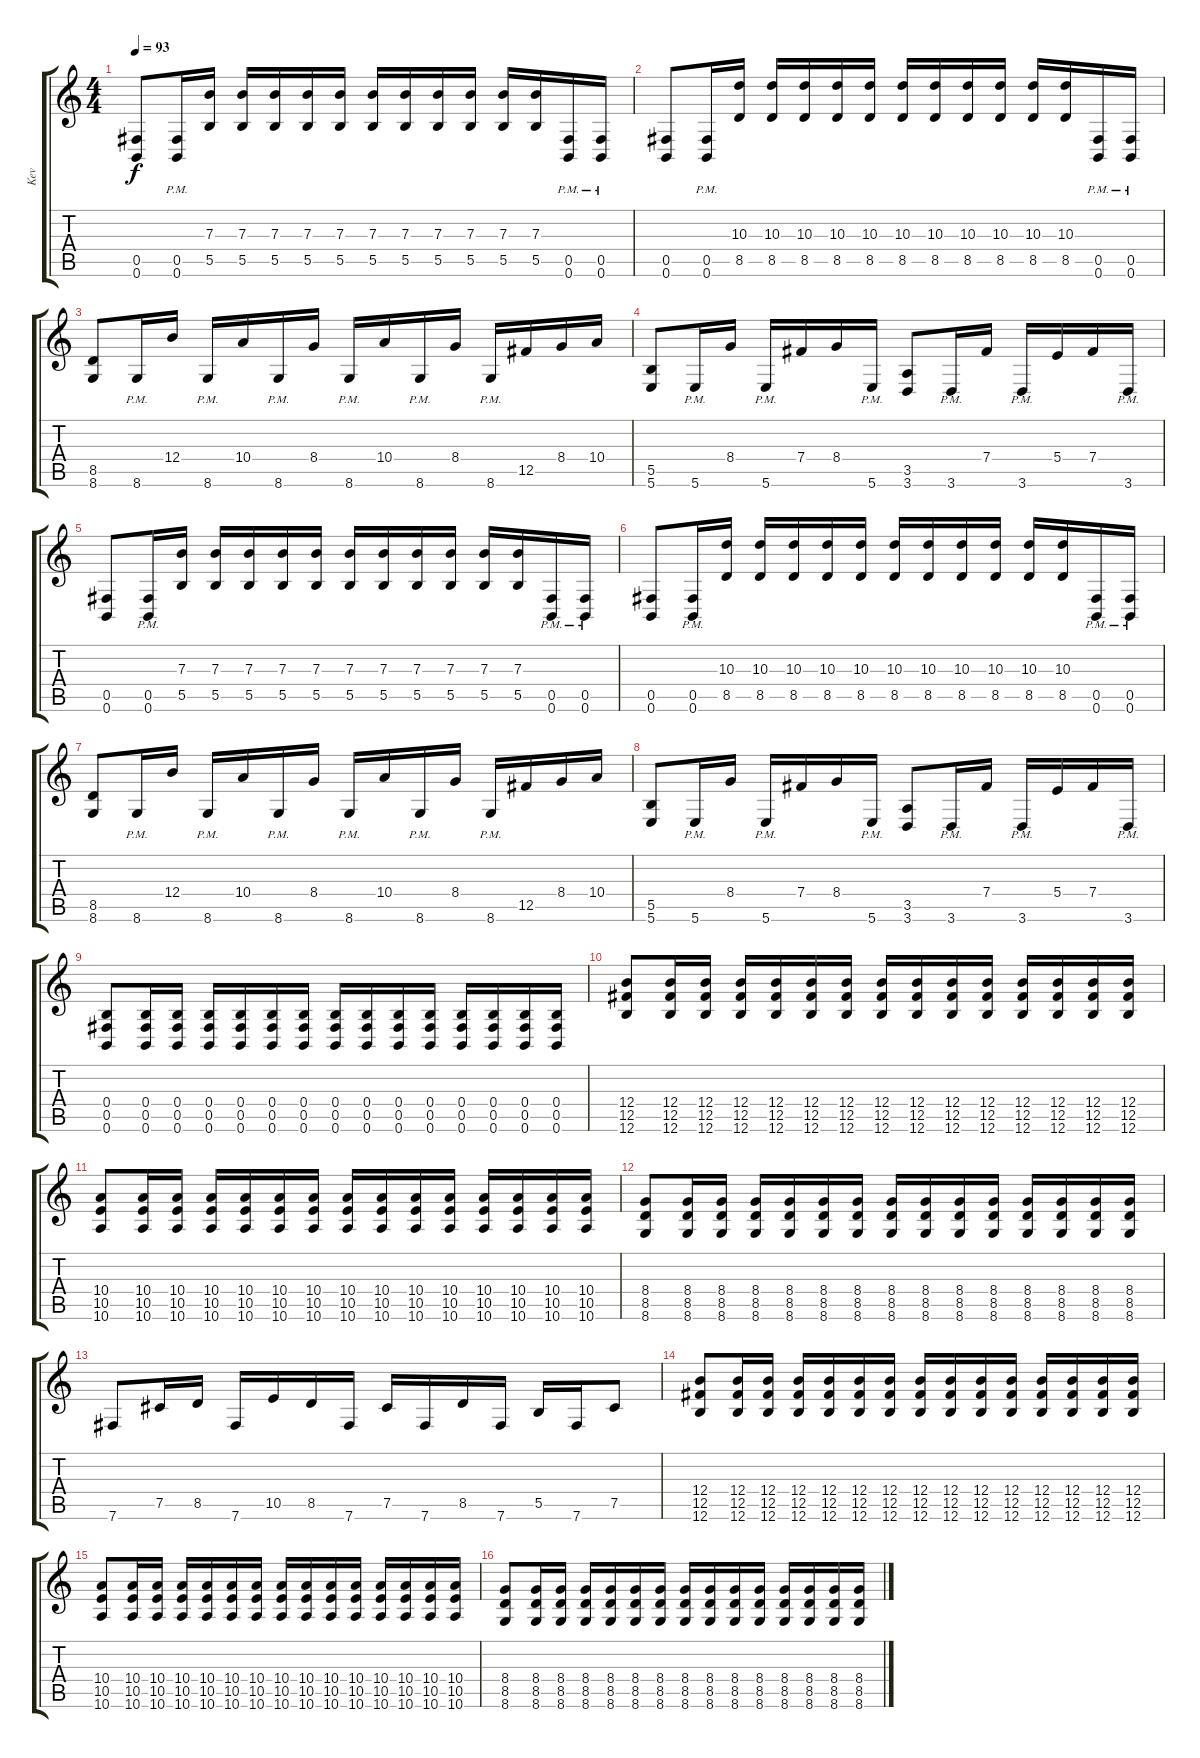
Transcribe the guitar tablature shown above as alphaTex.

\track ("Kev" "Kev") {instrument distortionguitar}
\staff {score tabs}
\tuning (Db4 Ab3 E3 B2 Gb2 B1) {hide}
\ts (4 4)
\tempo 93
\clef g2
\ks c
(0.5 0.6).8{dy f} (0.5{pm} 0.6{pm}).16 (7.3 5.5).16 (7.3 5.5).16 (7.3 5.5).16 (7.3 5.5).16 (7.3 5.5).16 (7.3 5.5).16 (7.3 5.5).16 (7.3 5.5).16 (7.3 5.5).16 (7.3 5.5).16 (7.3 5.5).16 (0.5{pm} 0.6{pm}).16 (0.5{pm} 0.6{pm}).16 |
(0.5 0.6).8 (0.5{pm} 0.6{pm}).16 (10.3 8.5).16 (10.3 8.5).16 (10.3 8.5).16 (10.3 8.5).16 (10.3 8.5).16 (10.3 8.5).16 (10.3 8.5).16 (10.3 8.5).16 (10.3 8.5).16 (10.3 8.5).16 (10.3 8.5).16 (0.5{pm} 0.6{pm}).16 (0.5{pm} 0.6{pm}).16 |
(8.5 8.6).8 8.6{pm}.16 12.4.16 8.6{pm}.16 10.4.16 8.6{pm}.16 8.4.16 8.6{pm}.16 10.4.16 8.6{pm}.16 8.4.16 8.6{pm}.16 12.5.16 8.4.16 10.4.16 |
(5.5 5.6).8 5.6{pm}.16 8.4.16 5.6{pm}.16 7.4.16 8.4.16 5.6{pm}.16 (3.5 3.6).8 3.6{pm}.16 7.4.16 3.6{pm}.16 5.4.16 7.4.16 3.6{pm}.16 |
(0.5 0.6).8 (0.5{pm} 0.6{pm}).16 (7.3 5.5).16 (7.3 5.5).16 (7.3 5.5).16 (7.3 5.5).16 (7.3 5.5).16 (7.3 5.5).16 (7.3 5.5).16 (7.3 5.5).16 (7.3 5.5).16 (7.3 5.5).16 (7.3 5.5).16 (0.5{pm} 0.6{pm}).16 (0.5{pm} 0.6{pm}).16 |
(0.5 0.6).8 (0.5{pm} 0.6{pm}).16 (10.3 8.5).16 (10.3 8.5).16 (10.3 8.5).16 (10.3 8.5).16 (10.3 8.5).16 (10.3 8.5).16 (10.3 8.5).16 (10.3 8.5).16 (10.3 8.5).16 (10.3 8.5).16 (10.3 8.5).16 (0.5{pm} 0.6{pm}).16 (0.5{pm} 0.6{pm}).16 |
(8.5 8.6).8 8.6{pm}.16 12.4.16 8.6{pm}.16 10.4.16 8.6{pm}.16 8.4.16 8.6{pm}.16 10.4.16 8.6{pm}.16 8.4.16 8.6{pm}.16 12.5.16 8.4.16 10.4.16 |
(5.5 5.6).8 5.6{pm}.16 8.4.16 5.6{pm}.16 7.4.16 8.4.16 5.6{pm}.16 (3.5 3.6).8 3.6{pm}.16 7.4.16 3.6{pm}.16 5.4.16 7.4.16 3.6{pm}.16 |
(0.4 0.5 0.6).8 (0.4 0.5 0.6).16 (0.4 0.5 0.6).16 (0.4 0.5 0.6).16 (0.4 0.5 0.6).16 (0.4 0.5 0.6).16 (0.4 0.5 0.6).16 (0.4 0.5 0.6).16 (0.4 0.5 0.6).16 (0.4 0.5 0.6).16 (0.4 0.5 0.6).16 (0.4 0.5 0.6).16 (0.4 0.5 0.6).16 (0.4 0.5 0.6).16 (0.4 0.5 0.6).16 |
(12.4 12.5 12.6).8 (12.4 12.5 12.6).16 (12.4 12.5 12.6).16 (12.4 12.5 12.6).16 (12.4 12.5 12.6).16 (12.4 12.5 12.6).16 (12.4 12.5 12.6).16 (12.4 12.5 12.6).16 (12.4 12.5 12.6).16 (12.4 12.5 12.6).16 (12.4 12.5 12.6).16 (12.4 12.5 12.6).16 (12.4 12.5 12.6).16 (12.4 12.5 12.6).16 (12.4 12.5 12.6).16 |
(10.4 10.5 10.6).8 (10.4 10.5 10.6).16 (10.4 10.5 10.6).16 (10.4 10.5 10.6).16 (10.4 10.5 10.6).16 (10.4 10.5 10.6).16 (10.4 10.5 10.6).16 (10.4 10.5 10.6).16 (10.4 10.5 10.6).16 (10.4 10.5 10.6).16 (10.4 10.5 10.6).16 (10.4 10.5 10.6).16 (10.4 10.5 10.6).16 (10.4 10.5 10.6).16 (10.4 10.5 10.6).16 |
(8.4 8.5 8.6).8 (8.4 8.5 8.6).16 (8.4 8.5 8.6).16 (8.4 8.5 8.6).16 (8.4 8.5 8.6).16 (8.4 8.5 8.6).16 (8.4 8.5 8.6).16 (8.4 8.5 8.6).16 (8.4 8.5 8.6).16 (8.4 8.5 8.6).16 (8.4 8.5 8.6).16 (8.4 8.5 8.6).16 (8.4 8.5 8.6).16 (8.4 8.5 8.6).16 (8.4 8.5 8.6).16 |
7.6.8 7.5.16 8.5.16 7.6.16 10.5.16 8.5.16 7.6.16 7.5.16 7.6.16 8.5.16 7.6.16 5.5.16 7.6.16 7.5.8 |
(12.4 12.5 12.6).8 (12.4 12.5 12.6).16 (12.4 12.5 12.6).16 (12.4 12.5 12.6).16 (12.4 12.5 12.6).16 (12.4 12.5 12.6).16 (12.4 12.5 12.6).16 (12.4 12.5 12.6).16 (12.4 12.5 12.6).16 (12.4 12.5 12.6).16 (12.4 12.5 12.6).16 (12.4 12.5 12.6).16 (12.4 12.5 12.6).16 (12.4 12.5 12.6).16 (12.4 12.5 12.6).16 |
(10.4 10.5 10.6).8 (10.4 10.5 10.6).16 (10.4 10.5 10.6).16 (10.4 10.5 10.6).16 (10.4 10.5 10.6).16 (10.4 10.5 10.6).16 (10.4 10.5 10.6).16 (10.4 10.5 10.6).16 (10.4 10.5 10.6).16 (10.4 10.5 10.6).16 (10.4 10.5 10.6).16 (10.4 10.5 10.6).16 (10.4 10.5 10.6).16 (10.4 10.5 10.6).16 (10.4 10.5 10.6).16 |
(8.4 8.5 8.6).8 (8.4 8.5 8.6).16 (8.4 8.5 8.6).16 (8.4 8.5 8.6).16 (8.4 8.5 8.6).16 (8.4 8.5 8.6).16 (8.4 8.5 8.6).16 (8.4 8.5 8.6).16 (8.4 8.5 8.6).16 (8.4 8.5 8.6).16 (8.4 8.5 8.6).16 (8.4 8.5 8.6).16 (8.4 8.5 8.6).16 (8.4 8.5 8.6).16 (8.4 8.5 8.6).16
